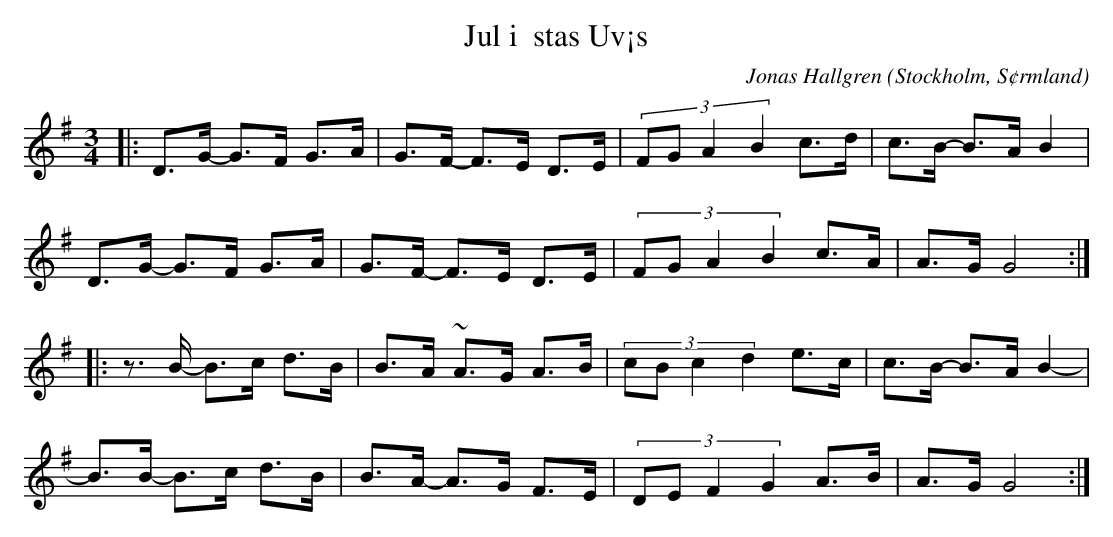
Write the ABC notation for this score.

X:1
T:Jul i  stas Uv¡s
C:Jonas Hallgren
O:Stockholm, S¢rmland
M:3/4
L:1/16
K:G
|: D3G- G3F G3A | G3F- F3E D3E | (3:2:4 F2G2A4B4 c3d| c3B- B3A B4 |
   D3G- G3F G3A | G3F- F3E D3E | (3:2:4 F2G2A4B4 c3A| A3G G8 :|
|: z3B- B3c d3B | B3A ~A3G A3B | (3:2:4 c2B2c4d4 e3c | c3B- B3A B4- |
   B3B- B3c d3B | B3A- A3G F3E | (3:2:4 D2E2F4G4 A3B | A3G G8 :|
